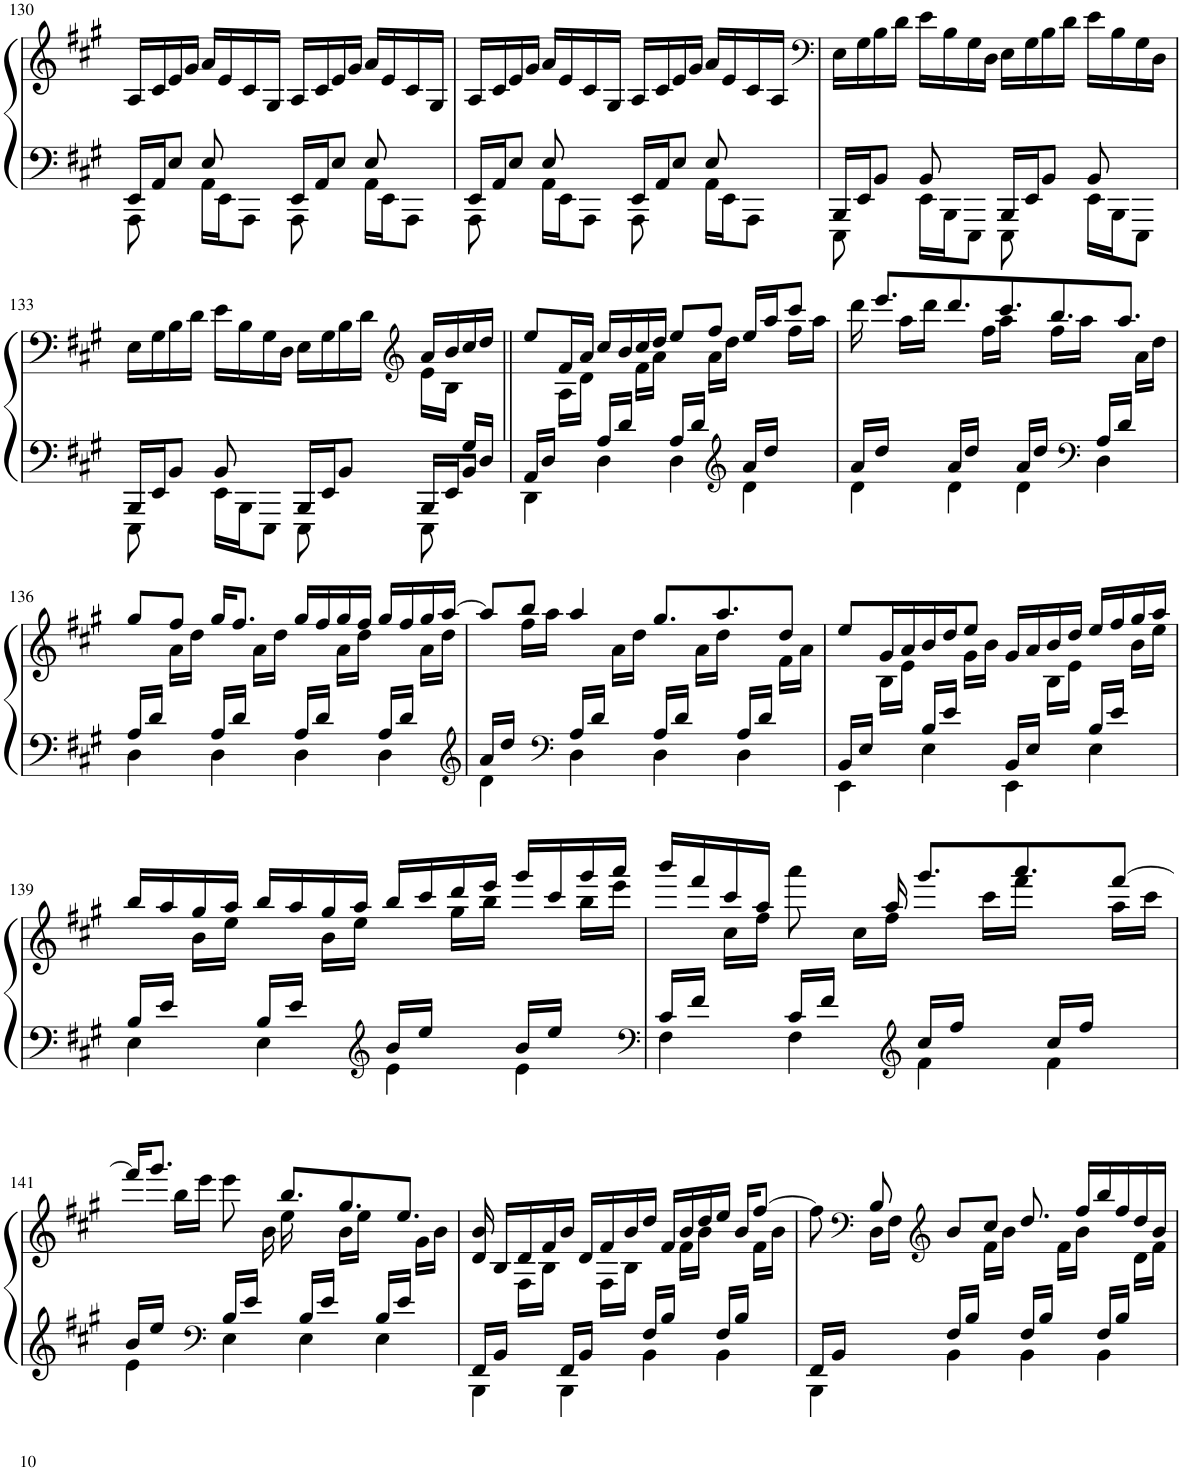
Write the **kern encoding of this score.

**kern	**kern
*part1	*part1
*staff2	*staff1
*I"Piano	*
*I'Pno.	*
!!LO:PB:g=z
*clefF4	*clefG2
*k[f#c#g#]	*k[f#c#g#]
*M4/4	*M4/4
=130	=130
*^	*
16EE/LL	8AAA\	16A/LL
16AA/J	.	16c#/
8E/J	8ryy	16e/
.	.	16g#/JJ
16AA\LL	8E/	16a/LL
16EE\J	.	16e/
8AAA\J	8ryy	16c#/
.	.	16G#/JJ
16EE/LL	8AAA\	16A/LL
16AA/J	.	16c#/
8E/J	8ryy	16e/
.	.	16g#/JJ
16AA\LL	8E/	16a/LL
16EE\J	.	16e/
8AAA\J	8ryy	16c#/
.	.	16G#/JJ
=131	=131	=131
16EE/LL	8AAA\	16A/LL
16AA/J	.	16c#/
8E/J	8ryy	16e/
.	.	16g#/JJ
16AA\LL	8E/	16a/LL
16EE\J	.	16e/
8AAA\J	8ryy	16c#/
.	.	16G#/JJ
16EE/LL	8AAA\	16A/LL
16AA/J	.	16c#/
8E/J	8ryy	16e/
.	.	16g#/JJ
16AA\LL	8E/	16a/LL
16EE\J	.	16e/
8AAA\J	8ryy	16c#/
.	.	16A/JJ
=132	=132	=132
*	*	*clefF4
16BBB/LL	8EEE\	16E\LL
16EE/J	.	16G#\
8BB/J	8ryy	16B\
.	.	16d\JJ
16EE\LL	8BB/	16e\LL
16BBB\J	.	16B\
8EEE\J	8ryy	16G#\
.	.	16D\JJ
16BBB/LL	8EEE\	16E\LL
16EE/J	.	16G#\
8BB/J	8ryy	16B\
.	.	16d\JJ
16EE\LL	8BB/	16e\LL
16BBB\J	.	16B\
8EEE\J	8ryy	16G#\
.	.	16D\JJ
!!LO:LB:g=z
=133	=133	=133
*	*^	*^
16BBB/LL	8EEE\	2..ryy	16E\LL	2.ryy
16EE/J	.	.	16G#\	.
8BB/J	8ryy	.	16B\	.
.	.	.	16d\JJ	.
16EE\LL	8BB/	.	16e\LL	.
16BBB\J	.	.	16B\	.
8EEE\J	8ryy	.	16G#\	.
.	.	.	16D\JJ	.
16BBB/LL	8EEE\	.	16E\LL	.
16EE/J	.	.	16G#\	.
8BB/J	8ryy	.	16B\	.
.	.	.	16d\JJ	.
*	*	*	*clefG2	*
16BBB/LL	8EEE\	.	16a/LL	16e\LL
16EE/J	.	.	16b/	16B\JJ
8BB/J	8ryy	16G#/LL	16cc#/	8ryy
.	.	16D/JJ	16dd/JJ	.
*	*v	*v	*	*
=134||	=134||	=134||	=134||
4DD\	16AA/LL	8ee/L	8ryy
.	16D/JJ	.	.
.	8ryy	16f#/L	16A\LL
.	.	16a/JJ	16d\JJ
4D\	16A/LL	16cc#/LL	8ryy
.	16d/JJ	16b/	.
.	8ryy	16cc#/	16f#\LL
.	.	16dd/JJ	16a\JJ
4D\	16A/LL	8ee/L	8ryy
.	16d/JJ	.	.
.	8ryy	8ff#/J	16a\LL
.	.	.	16dd\JJ
*clefG2	*	*	*
4d\	16a/LL	16ee/LL	8ryy
.	16dd/JJ	16aa/J	.
.	8ryy	8ccc#/J	16ff#\LL
.	.	.	16aa\JJ
=135	=135	=135	=135
4d\	16a/LL	16ddd\	8ryy
.	16dd/JJ	8.eee/L	.
.	8ryy	.	16aa\LL
.	.	.	16ddd\JJ
4d\	16a/LL	8.ddd/	8ryy
.	16dd/JJ	.	.
.	8ryy	.	16ff#\LL
.	.	8.ccc#/	16aa\JJ
4d\	16a/LL	.	8ryy
.	16dd/JJ	.	.
.	8ryy	8.bb/	16ff#\LL
.	.	.	16aa\JJ
*clefF4	*	*	*
4D\	16A/LL	.	8ryy
.	16d/JJ	8.aa/J	.
.	8ryy	.	16a\LL
.	.	.	16dd\JJ
!!LO:LB:g=z	!!
=136	=136	=136	=136
4D\	16A/LL	8gg#/L	8ryy
.	16d/JJ	.	.
.	8ryy	8ff#/J	16a\LL
.	.	.	16dd\JJ
4D\	16A/LL	16gg#/KL	8ryy
.	16d/JJ	8.ff#/J	.
.	8ryy	.	16a\LL
.	.	.	16dd\JJ
4D\	16A/LL	16gg#/LL	8ryy
.	16d/JJ	16ff#/	.
.	8ryy	16gg#/	16a\LL
.	.	16ff#/JJ	16dd\JJ
4D\	16A/LL	16gg#/LL	8ryy
.	16d/JJ	16ff#/	.
.	8ryy	16gg#/	16a\LL
.	.	[16aa/JJ	16dd\JJ
=137	=137	=137	=137
*clefG2	*	*	*
4d\	16a/LL	8aa/L]	8ryy
.	16dd/JJ	.	.
.	8ryy	8bb/J	16ff#\LL
.	.	.	16aa\JJ
*clefF4	*	*	*
4D\	16A/LL	4aa/	8ryy
.	16d/JJ	.	.
.	8ryy	.	16a\LL
.	.	.	16dd\JJ
4D\	16A/LL	8.gg#/L	8ryy
.	16d/JJ	.	.
.	8ryy	.	16a\LL
.	.	8.aa/	16dd\JJ
4D\	16A/LL	.	8ryy
.	16d/JJ	.	.
.	8ryy	8dd/J	16f#\LL
.	.	.	16a\JJ
=138	=138	=138	=138
4EE\	16BB/LL	8ee/L	8ryy
.	16E/JJ	.	.
.	8ryy	16g#/L	16B\LL
.	.	16a/	16e\JJ
4E\	16B/LL	16b/	8ryy
.	16e/JJ	16dd/J	.
.	8ryy	8ee/J	16g#\LL
.	.	.	16b\JJ
4EE\	16BB/LL	16g#/LL	8ryy
.	16E/JJ	16a/	.
.	8ryy	16b/	16B\LL
.	.	16dd/JJ	16e\JJ
4E\	16B/LL	16ee/LL	8ryy
.	16e/JJ	16ff#/	.
.	8ryy	16gg#/	16b\LL
.	.	16aa/JJ	16ee\JJ
!!LO:LB:g=z	!!
=139	=139	=139	=139
4E\	16B/LL	16bb/LL	8ryy
.	16e/JJ	16aa/	.
.	8ryy	16gg#/	16b\LL
.	.	16aa/JJ	16ee\JJ
4E\	16B/LL	16bb/LL	8ryy
.	16e/JJ	16aa/	.
.	8ryy	16gg#/	16b\LL
.	.	16aa/JJ	16ee\JJ
*clefG2	*	*	*
4e\	16b/LL	16bb/LL	8ryy
.	16ee/JJ	16ccc#/	.
.	8ryy	16ddd/	16gg#\LL
.	.	16eee/JJ	16bb\JJ
4e\	16b/LL	16ggg#/LL	8ryy
.	16ee/JJ	16ccc#/	.
.	8ryy	16ggg#/	16bb\LL
.	.	16aaa/JJ	16eee\JJ
=140	=140	=140	=140
*clefF4	*	*	*
4F#\	16c#/LL	16bbb/LL	8ryy
.	16f#/JJ	16fff#/	.
.	8ryy	16ccc#/	16cc#\LL
.	.	16aa/JJ	16ff#\JJ
4F#\	16c#/LL	8aaa\	8.ryy
.	16f#/JJ	.	.
.	8ryy	16cc#\LL	.
.	.	16ff#\JJ	16aa/
*clefG2	*	*	*
4f#\	16cc#/LL	8.ggg#/L	8ryy
.	16ff#/JJ	.	.
.	8ryy	.	16ccc#\LL
.	.	8.aaa/	16fff#\JJ
4f#\	16cc#/LL	.	8ryy
.	16ff#/JJ	.	.
.	8ryy	[8fff#/J	16aa\LL
.	.	.	16ccc#\JJ
!!LO:LB:g=z	!!
=141	=141	=141	=141
4e\	16b/LL	16fff#/KL]	8ryy
.	16ee/JJ	8.ggg#/J	.
.	8ryy	.	16bb\LL
.	.	.	16eee\JJ
*clefF4	*	*	*
4E\	16B/LL	8eee\	8.ryy
.	16e/JJ	.	.
.	8ryy	16b\	.
.	.	8.bb/L	16ee\
4E\	16B/LL	.	8ryy
.	16e/JJ	.	.
.	8ryy	8.gg#/	16b\LL
.	.	.	16ee\JJ
4E\	16B/LL	.	8ryy
.	16e/JJ	8.ee/J	.
.	8ryy	.	16g#\LL
.	.	.	16b\JJ
=142	=142	=142	=142
4BBB\	16FF#/LL	16d/ 16b/	8ryy
.	16BB/JJ	16B/LL	.
.	8ryy	16d/	16F#\LL
.	.	16f#/	16B\JJ
4BBB\	16FF#/LL	16b/JJ	8ryy
.	16BB/JJ	16d/LL	.
.	8ryy	16f#/	16F#\LL
.	.	16b/	16B\JJ
4BB\	16F#/LL	16dd/JJ	8ryy
.	16B/JJ	16f#/LL	.
.	8ryy	16b/	16f#\LL
.	.	16dd/	16b\JJ
4BB\	16F#/LL	16ee/JJ	8ryy
.	16B/JJ	16b/KL	.
.	8ryy	[8ff#/J	16f#\LL
.	.	.	16b\JJ
=143	=143	=143	=143
4BBB\	16FF#/LL	8ff#\]	8ryy
.	16BB/JJ	.	.
*	*	*clefF4	*
.	8ryy	8B/	16D\LL
.	.	.	16F#\JJ
*	*	*clefG2	*
4BB\	16F#/LL	8b/L	8ryy
.	16B/JJ	.	.
.	8ryy	8cc#/J	16f#\LL
.	.	.	16b\JJ
4BB\	16F#/LL	8.dd/	8ryy
.	16B/JJ	.	.
.	8ryy	.	16f#\LL
.	.	16ff#/LL	16b\JJ
4BB\	16F#/LL	16bb/	8ryy
.	16B/JJ	16ff#/	.
.	8ryy	16dd/	16d\LL
.	.	16b/JJ	16f#\JJ
*v	*v	*	*
*	*v	*v
=	=
*-	*-
